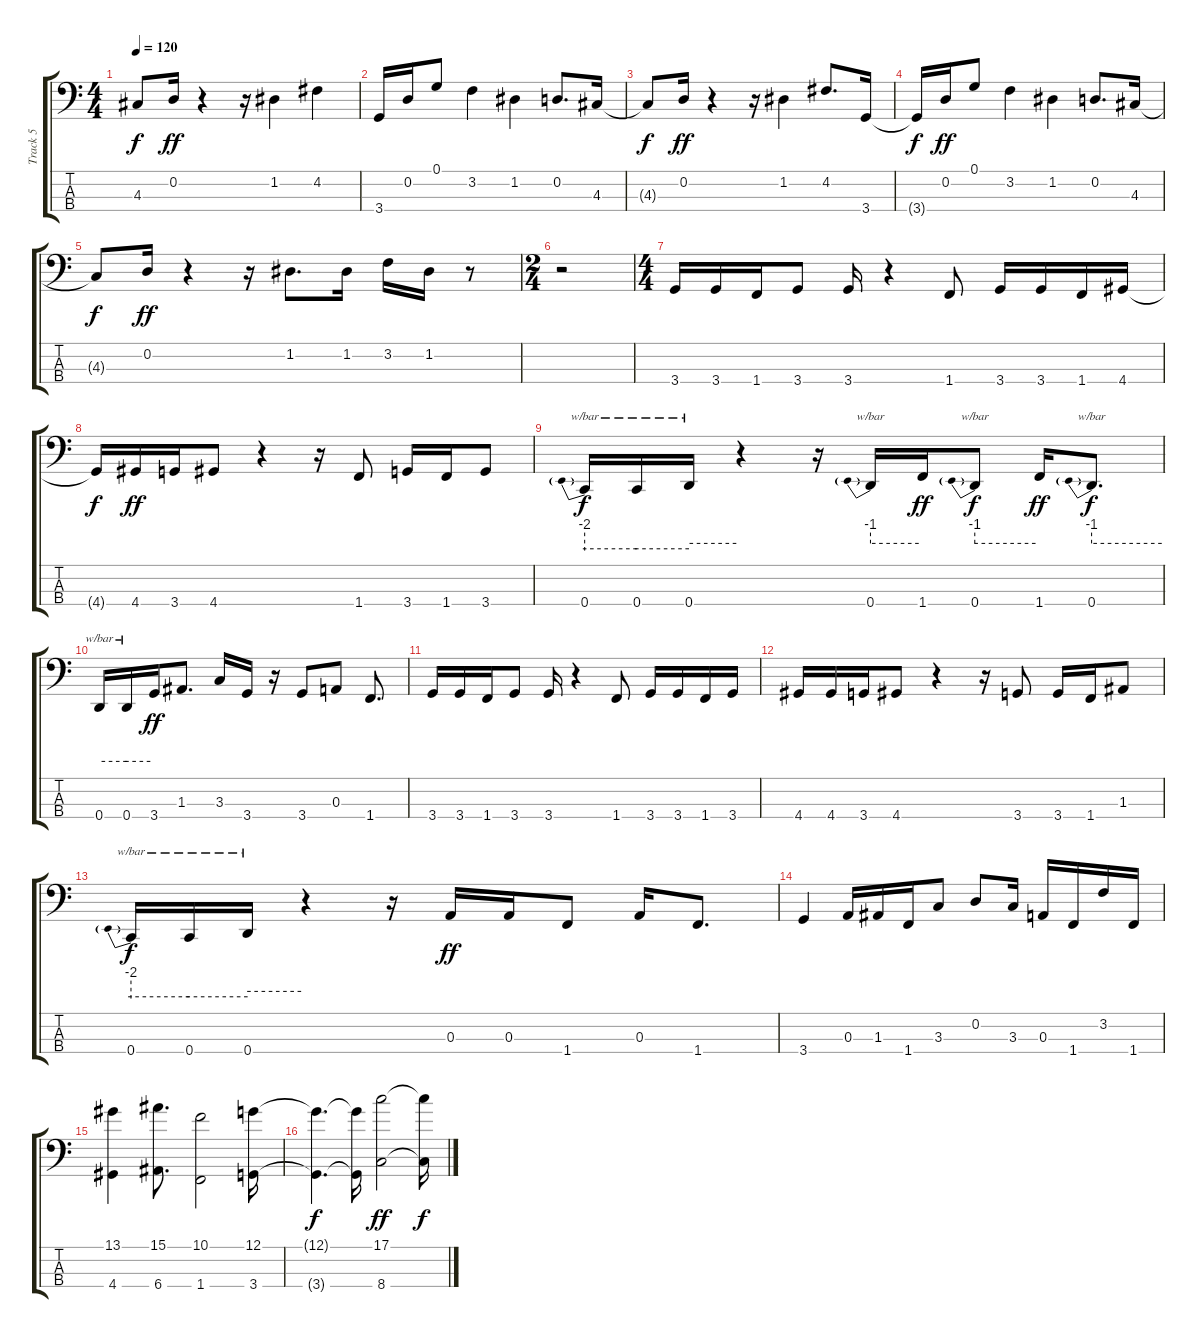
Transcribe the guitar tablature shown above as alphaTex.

\track ("Track 5" "Track 5") {instrument electricbasspick}
\staff {score tabs}
\tuning (G2 D2 A1 E1) {hide}
\ts (4 4)
\tempo 120
\clef f4
\ks c
4.3{t}.8{dy f} 0.2.16{dy ff} r.4 r.16 1.2.4 4.2.4 |
3.4.16 0.2.16 0.1.8 3.2.4 1.2.4 0.2.8{d} 4.3.16 |
4.3{t}.8{dy f} 0.2.16{dy ff} r.4 r.16 1.2.4 4.2.8{d} 3.4.16 |
3.4{t}.16{dy f} 0.2.16{dy ff} 0.1.8 3.2.4 1.2.4 0.2.8{d} 4.3.16 |
4.3{t}.8{dy f} 0.2.16{dy ff} r.4 r.16 1.2.8{d} 1.2.16 3.2.16 1.2.16 r.8 |
\ts (2 4)
r.2 |
\ts (4 4)
3.4.16 3.4.16 1.4.16 3.4.8 3.4.16 r.4 1.4.8 3.4.16 3.4.16 1.4.16 4.4.16 |
4.4{t}.16{dy f} 4.4.16{dy ff} 3.4.16 4.4.8 r.4 r.16 1.4.8 3.4.16 1.4.16 3.4.8 |
0.4.16{tbe (predive default 0 -8 60 -8) dy f} 0.4.16{tbe (hold default 0 -8 60 -8)} 0.4.16{tbe (hold default 0 -4 60 -4)} r.4 r.16 0.4.16{tbe (predive default 0 -4 60 -4)} 1.4.16{dy ff} 0.4.8{tbe (predive default 0 -4 60 -4) dy f} 1.4.16{dy ff} 0.4.8{d tbe (predive default 0 -4 60 -4) dy f} |
0.4.16{tbe (hold default 0 -4 60 -4)} 0.4.16{tbe (hold default 0 -4 60 -4)} 3.4.16{dy ff} 1.3.8{d} 3.3.16 3.4.16 r.16 3.4.8 0.3.8 1.4.8{d} |
3.4.16 3.4.16 1.4.16 3.4.8 3.4.16 r.4 1.4.8 3.4.16 3.4.16 1.4.16 3.4.16 |
4.4.16 4.4.16 3.4.16 4.4.8 r.4 r.16 3.4.8 3.4.16 1.4.16 1.3.8 |
0.4.16{tbe (predive default 0 -8 60 -8) dy f} 0.4.16{tbe (hold default 0 -8 60 -8)} 0.4.16{tbe (hold default 0 -4 60 -4)} r.4 r.16 0.3.16{dy ff} 0.3.16 1.4.8 0.3.16 1.4.8{d} |
3.4.4 0.3.16 1.3.16 1.4.16 3.3.8 0.2.8 3.3.16 0.3.16 1.4.16 3.2.16 1.4.16 |
(13.1 4.4).4 (15.1 6.4).8{d} (10.1 1.4).2 (12.1 3.4).16 |
(12.1{t} 3.4{t}).4{d dy f} (12.1{t} 3.4{t}).16 (17.1 8.4).2{dy ff} (17.1{t} 8.4{t}).16{dy f}
